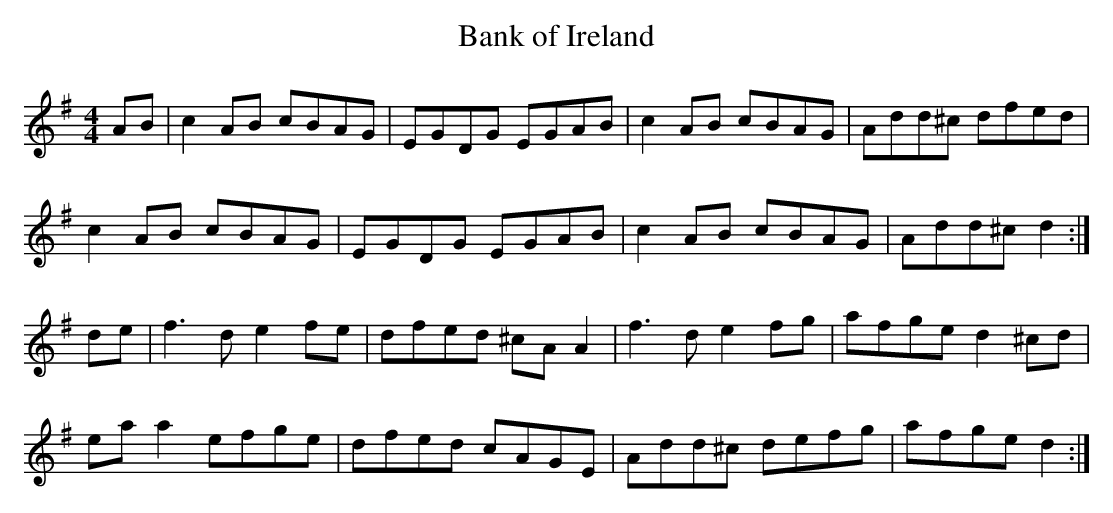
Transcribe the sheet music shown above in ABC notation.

X:1
T:Bank of Ireland
M:4/4
L:1/8
K:Dmix
AB|c2AB cBAG|EGDG EGAB|c2AB cBAG|Add^c dfed|
c2AB cBAG|EGDG EGAB|c2AB cBAG|Add^c d2:|
de|f3d e2fe|dfed ^cAA2|f3d e2fg|afge d2^cd|
eaa2 efge|dfed cAGE| Add^c defg|afge d2:|
